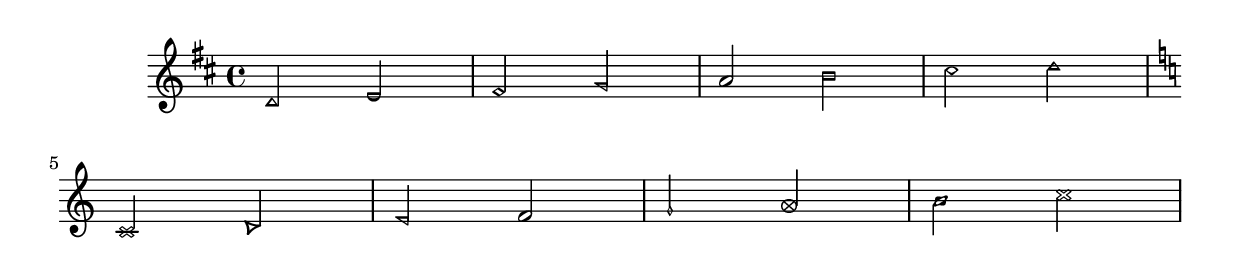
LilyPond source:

%% Do not edit this file; it is automatically
%% generated from LSR http://lsr.dsi.unimi.it
%% This file is in the public domain.
\version "2.13.10"

\header {
  lsrtags = "pitches, editorial-annotations"

%% Translation of GIT committish: b2d4318d6c53df8469dfa4da09b27c15a374d0ca
  doctitlees = "Aplicar estilos de cabeza según la nota de la escala"
  texidoces = "
La propiedad @code{shapeNoteStyles} se puede usar para definir varios
estilos de cabezas de nota para cada grado de la escala (según esté
establecido por la armadura o por la propiedad \"tonic\").  Esta
propiedad requiere un conjunto de símbolos, que pueden ser puramente
arbitrarios (se permiten expresiones geométricas como @code{triangle},
triángulo, @code{cross}, aspas, y @code{xcircle}, círculo con aspas) o
basados en una antigua tradición americana de grabado (ciertos nombres
de nota latinos trambién se permiten).

Dicho esto, para imitar antiguos cancioneros americanos, existen varios
estilos predefinidos de cabezas de nota disponibles a través de
instrucciones de abreviatura como @code{\\aikenHeads} o
@code{\\sacredHarpHeads}.

Este ejemplo muestra distintas formas de obtener cabezas de notas con forma,
y muestra la capacidad de transportar una melodía sin perder la
correspondencia entre las funciones armónicas y los estilos de cabezas de
nota.

"

%% Translation of GIT committish: d96023d8792c8af202c7cb8508010c0d3648899d
  doctitlede = "Notenkopfstile basierend auf der Tonleiterstufe erstellen"
  texidocde = "
Die @code{shapeNoteStyles}-(NotenFormenStile)-Eigenschaft kann benutzt
werden, um verschiedene Notenstile für jeden Schritt der Tonleiter
zu definieren (vorgegeben von der Tonart oder der @qq{tonic}
(Tonika)-Eigneschaft.  Diese Eigenschaft braucht eine Anzahl von Symbolen,
welche beliebig sein können (geometrische Ausdrücke wie @code{triangle}
(Dreieck), @code{cross} (Kreuz) und @code{xcircle} (X-Kreis) sind erlaubt)
oder basierend auf einer alten amerikanischen Notensatztradition (einige
lateinische Notenbezeichnungen sind auch erlaubt).

Um alte amerikanische Liederbücher zu imitieren, gibt es einige
vordefinierte Notenstile wie etwa @code{\\aikenHeads} (im Stil von Aiken)
oder @code{\\sacredHarpHeads} (im Stil der Sacred Harp-Tradition).

Dieses Beispiel zeigt, wie man unterschiedlich geformte Noten erhält und
eine Melodie transponieren kann, ohne dass das Verhältnis zwischen den
harmonischen Funktionen und dem Notenstil verloren geht.

"
%% Translation of GIT committish: 59968a089729d7400f8ece38d5bc98dbb3656a2b
  texidocfr = "
La propriété @code{shapeNoteStyles} permet d'affecter un profil
particulier à chaque degré de la gamme -- à partir de l'armure ou
de la propriété @code{tonic}.  Ses valeurs sont constituées d'une liste 
de symboles, qu'il s'agisse de formes géométriques (@code{triangle},
@code{cross}, ou @code{xcircle}) ou basés sur la tradition des graveurs
américains (avec quelques noms de note latins).

LilyPond dispose de deux raccourcis, @code{\aikenHeads} et
@code{\sacredHarpHeads}, permettant de reproduire déanciens recueils de
chansons américaines. 

L'exemple suivant montre plusieurs manières de profiler les têtes de
note, ainsi que la capacité de trnsposer tout en respectant la fonction
harmonique de chaque note dans la gamme. 

"
  doctitlefr = "Profilage des notes selon leur degré dans la gamme"


  texidoc = "
The @code{shapeNoteStyles} property can be used to define various note
head styles for each step of the scale (as set by the key signature or
the @code{tonic} property). This property requires a set of symbols,
which can be purely arbitrary (geometrical expressions such as
@code{triangle}, @code{cross}, and @code{xcircle} are allowed) or based
on old American engraving tradition (some latin note names are also
allowed).

That said, to imitate old American song books, there are several
predefined note head styles available through shortcut commands such as
@code{\\aikenHeads} or @code{\\sacredHarpHeads}.

This example shows different ways to obtain shape note heads, and
demonstrates the ability to transpose a melody without losing the
correspondence between harmonic functions and note head styles.

"
  doctitle = "Applying note head styles depending on the step of the scale"
} % begin verbatim

fragment = {
  \key c \major
  c2 d
  e2 f
  g2 a
  b2 c
}

\new Staff {
  \transpose c d
  \relative c' {
    \set shapeNoteStyles = #'#(do re mi fa
                               #f la ti)
    \fragment
  }

  \break

  \relative c' {
    \set shapeNoteStyles = #'#(cross triangle fa #f
                               mensural xcircle diamond)
    \fragment
  }
}

